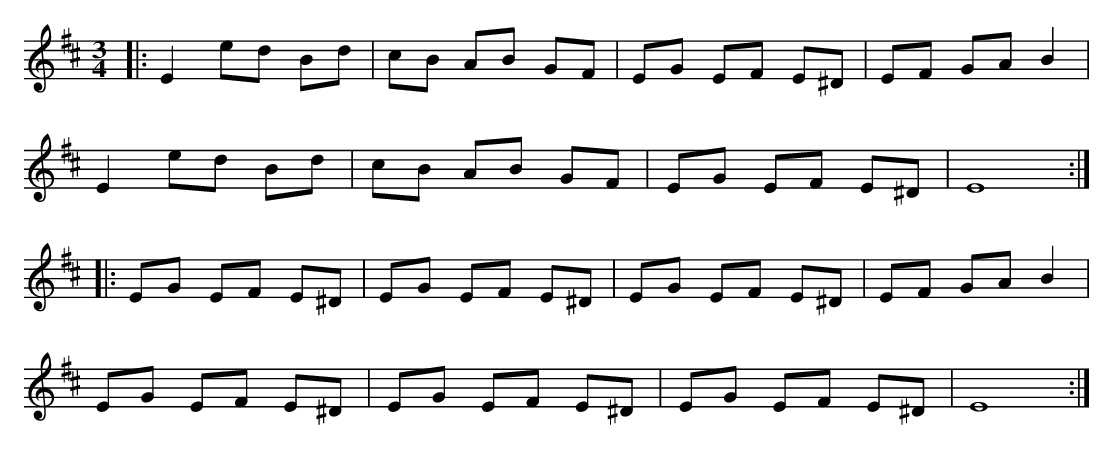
X:1
M:3/4
K:Edor
|:E2 ed Bd|cB AB GF|EG EF E^D|EF GA B2|
E2 ed Bd|cB AB GF|EG EF E^D|E8:|
|:EG EF E^D|EG EF E^D|EG EF E^D|EF GA B2|
EG EF E^D|EG EF E^D|EG EF E^D|E8:|
